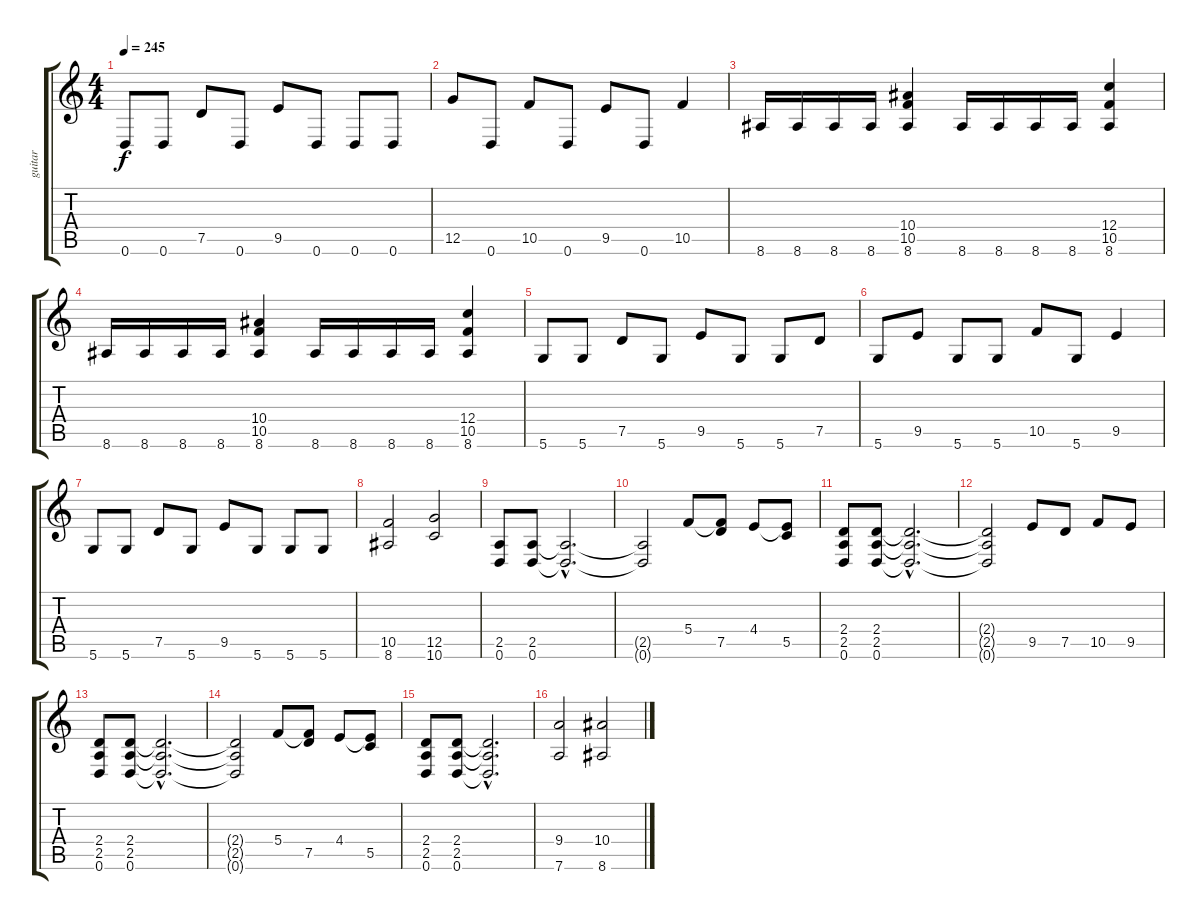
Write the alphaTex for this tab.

\track ("guitar" "guitar") {instrument distortionguitar}
\staff {score tabs}
\tuning (D4 A3 F3 C3 G2 D2) {hide}
\ts (4 4)
\tempo 245
\clef g2
\ks c
0.6.8{dy f} 0.6.8 7.5.8 0.6.8 9.5.8 0.6.8 0.6.8 0.6.8 |
12.5.8 0.6.8 10.5.8 0.6.8 9.5.8 0.6.8 10.5.4 |
8.6.16 8.6.16 8.6.16 8.6.16 (10.4 10.5 8.6).4 8.6.16 8.6.16 8.6.16 8.6.16 (12.4 10.5 8.6).4 |
8.6.16 8.6.16 8.6.16 8.6.16 (10.4 10.5 8.6).4 8.6.16 8.6.16 8.6.16 8.6.16 (12.4 10.5 8.6).4 |
5.6.8 5.6.8 7.5.8 5.6.8 9.5.8 5.6.8 5.6.8 7.5.8 |
5.6.8 9.5.8 5.6.8 5.6.8 10.5.8 5.6.8 9.5.4 |
5.6.8 5.6.8 7.5.8 5.6.8 9.5.8 5.6.8 5.6.8 5.6.8 |
(10.5 8.6).2 (12.5 10.6).2 |
(2.5 0.6).8 (2.5 0.6).8 (2.5{hac t} 0.6{hac t}).2{d} |
(2.5{t} 0.6{t}).2 5.4.8 (5.4{t} 7.5).8 4.4.8 (4.4{t} 5.5).8 |
(2.4 2.5 0.6).8 (2.4 2.5 0.6).8 (2.4{hac t} 2.5{hac t} 0.6{hac t}).2{d} |
(2.4{t} 2.5{t} 0.6{t}).2 9.5.8 7.5.8 10.5.8 9.5.8 |
(2.4 2.5 0.6).8 (2.4 2.5 0.6).8 (2.4{hac t} 2.5{hac t} 0.6{hac t}).2{d} |
(2.4{t} 2.5{t} 0.6{t}).2 5.4.8 (5.4{t} 7.5).8 4.4.8 (4.4{t} 5.5).8 |
(2.4 2.5 0.6).8 (2.4 2.5 0.6).8 (2.4{hac t} 2.5{hac t} 0.6{hac t}).2{d} |
(9.4 7.6).2 (10.4 8.6).2
